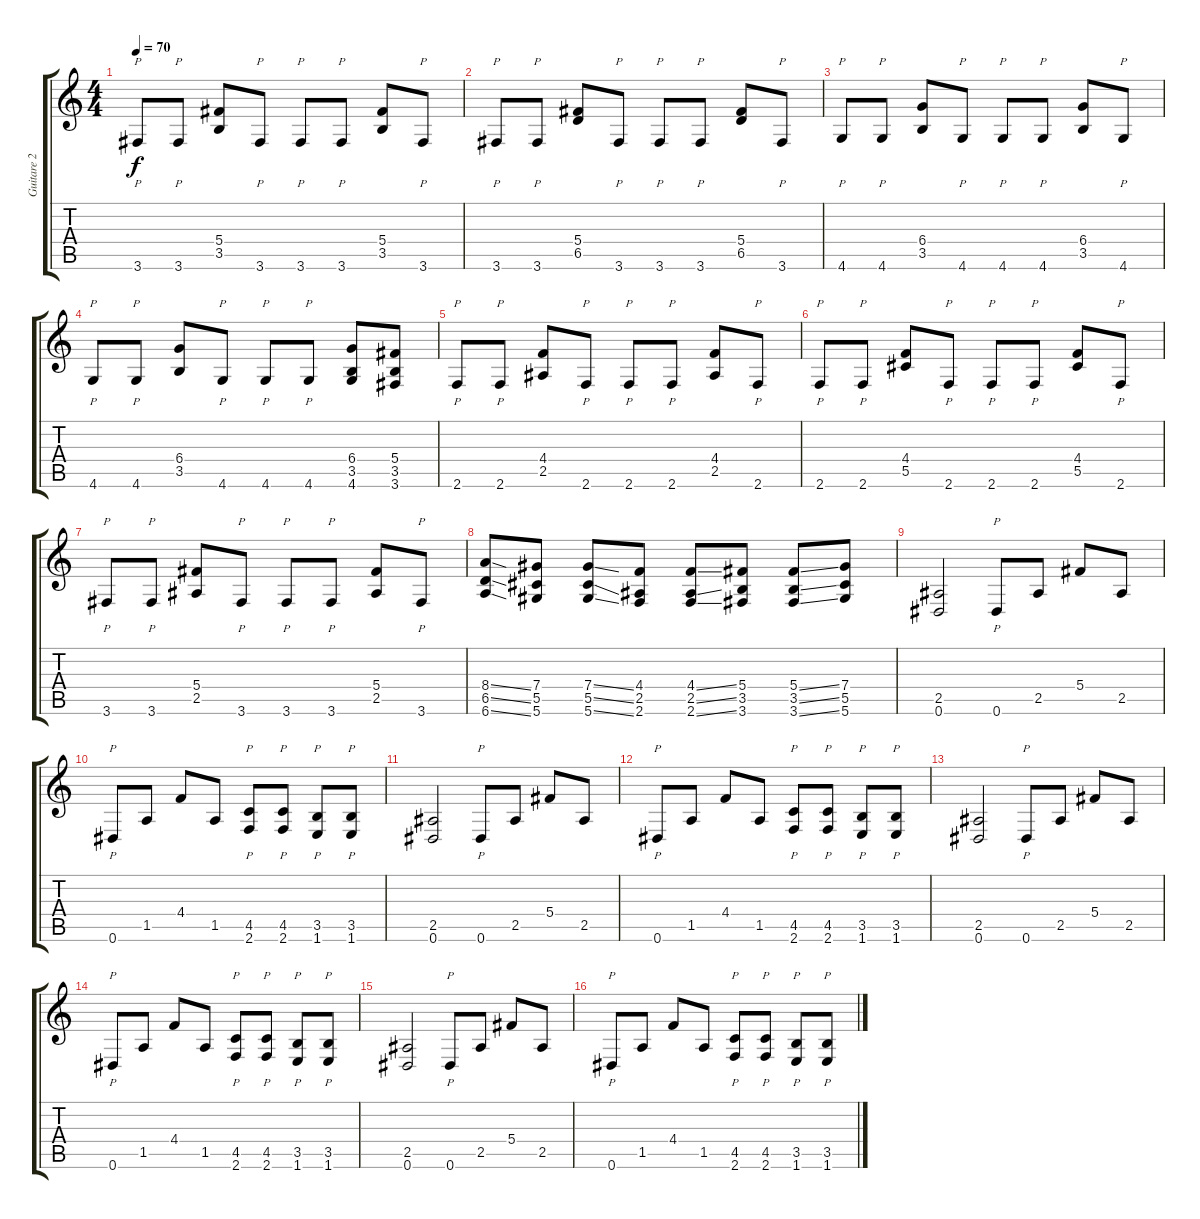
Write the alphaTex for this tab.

\track ("Guitare 2" "Guitare 2") {instrument distortionguitar}
\staff {score tabs}
\tuning (Eb4 Bb3 Gb3 Db3 Ab2 Eb2) {hide}
\ts (4 4)
\tempo 70
\clef g2
\ks c
3.6.8{p dy f} 3.6.8{p} (5.4 3.5).8 3.6.8{p} 3.6.8{p} 3.6.8{p} (5.4 3.5).8 3.6.8{p} |
3.6.8{p} 3.6.8{p} (5.4 6.5).8 3.6.8{p} 3.6.8{p} 3.6.8{p} (5.4 6.5).8 3.6.8{p} |
4.6.8{p} 4.6.8{p} (6.4 3.5).8 4.6.8{p} 4.6.8{p} 4.6.8{p} (6.4 3.5).8 4.6.8{p} |
4.6.8{p} 4.6.8{p} (6.4 3.5).8 4.6.8{p} 4.6.8{p} 4.6.8{p} (6.4 3.5 4.6).8 (5.4 3.5 3.6).8 |
2.6.8{p} 2.6.8{p} (4.4 2.5).8 2.6.8{p} 2.6.8{p} 2.6.8{p} (4.4 2.5).8 2.6.8{p} |
2.6.8{p} 2.6.8{p} (4.4 5.5).8 2.6.8{p} 2.6.8{p} 2.6.8{p} (4.4 5.5).8 2.6.8{p} |
3.6.8{p} 3.6.8{p} (5.4 2.5).8 3.6.8{p} 3.6.8{p} 3.6.8{p} (5.4 2.5).8 3.6.8{p} |
(8.4{ss} 6.5{ss} 6.6{ss}).8 (7.4 5.5 5.6).8 (7.4{ss} 5.5{ss} 5.6{ss}).8 (4.4 2.5 2.6).8 (4.4{ss} 2.5{ss} 2.6{ss}).8 (5.4 3.5 3.6).8 (5.4{ss} 3.5{ss} 3.6{ss}).8 (7.4 5.5 5.6).8 |
(2.5 0.6).2 0.6.8{p} 2.5.8 5.4.8 2.5.8 |
0.6.8{p} 1.5.8 4.4.8 1.5.8 (4.5 2.6).8{p} (4.5 2.6).8{p} (3.5 1.6).8{p} (3.5 1.6).8{p} |
(2.5 0.6).2 0.6.8{p} 2.5.8 5.4.8 2.5.8 |
0.6.8{p} 1.5.8 4.4.8 1.5.8 (4.5 2.6).8{p} (4.5 2.6).8{p} (3.5 1.6).8{p} (3.5 1.6).8{p} |
(2.5 0.6).2 0.6.8{p} 2.5.8 5.4.8 2.5.8 |
0.6.8{p} 1.5.8 4.4.8 1.5.8 (4.5 2.6).8{p} (4.5 2.6).8{p} (3.5 1.6).8{p} (3.5 1.6).8{p} |
(2.5 0.6).2 0.6.8{p} 2.5.8 5.4.8 2.5.8 |
0.6.8{p} 1.5.8 4.4.8 1.5.8 (4.5 2.6).8{p} (4.5 2.6).8{p} (3.5 1.6).8{p} (3.5 1.6).8{p}
